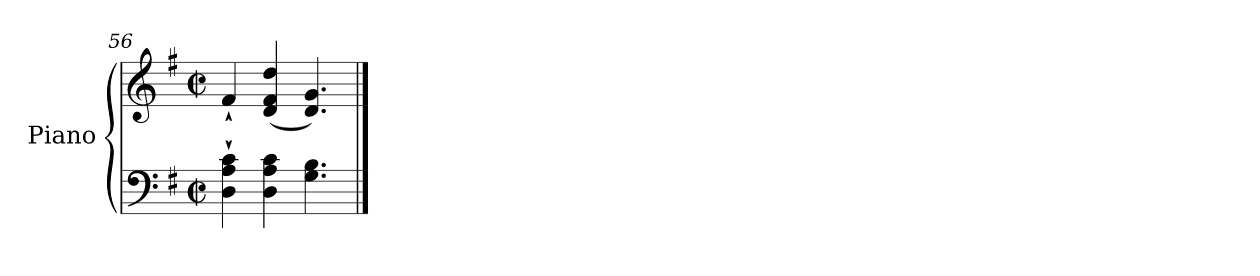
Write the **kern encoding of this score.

**kern	**kern
*part1	*part1
*staff2	*staff1
*I"Piano	*
*I'Pno	*
*clefF4	*clefG2
*k[f#]	*k[f#]
*M2/2	*M2/2
*met(c|)	*met(c|)
=56	=56
4D\` 4A\` 4c\`	4f#`/
4D\ 4A\ 4c\	(>4d/ 4f#/ 4dd/
4.G\ 4.B\	4.d/ 4.g/)
==	==
*-	*-
